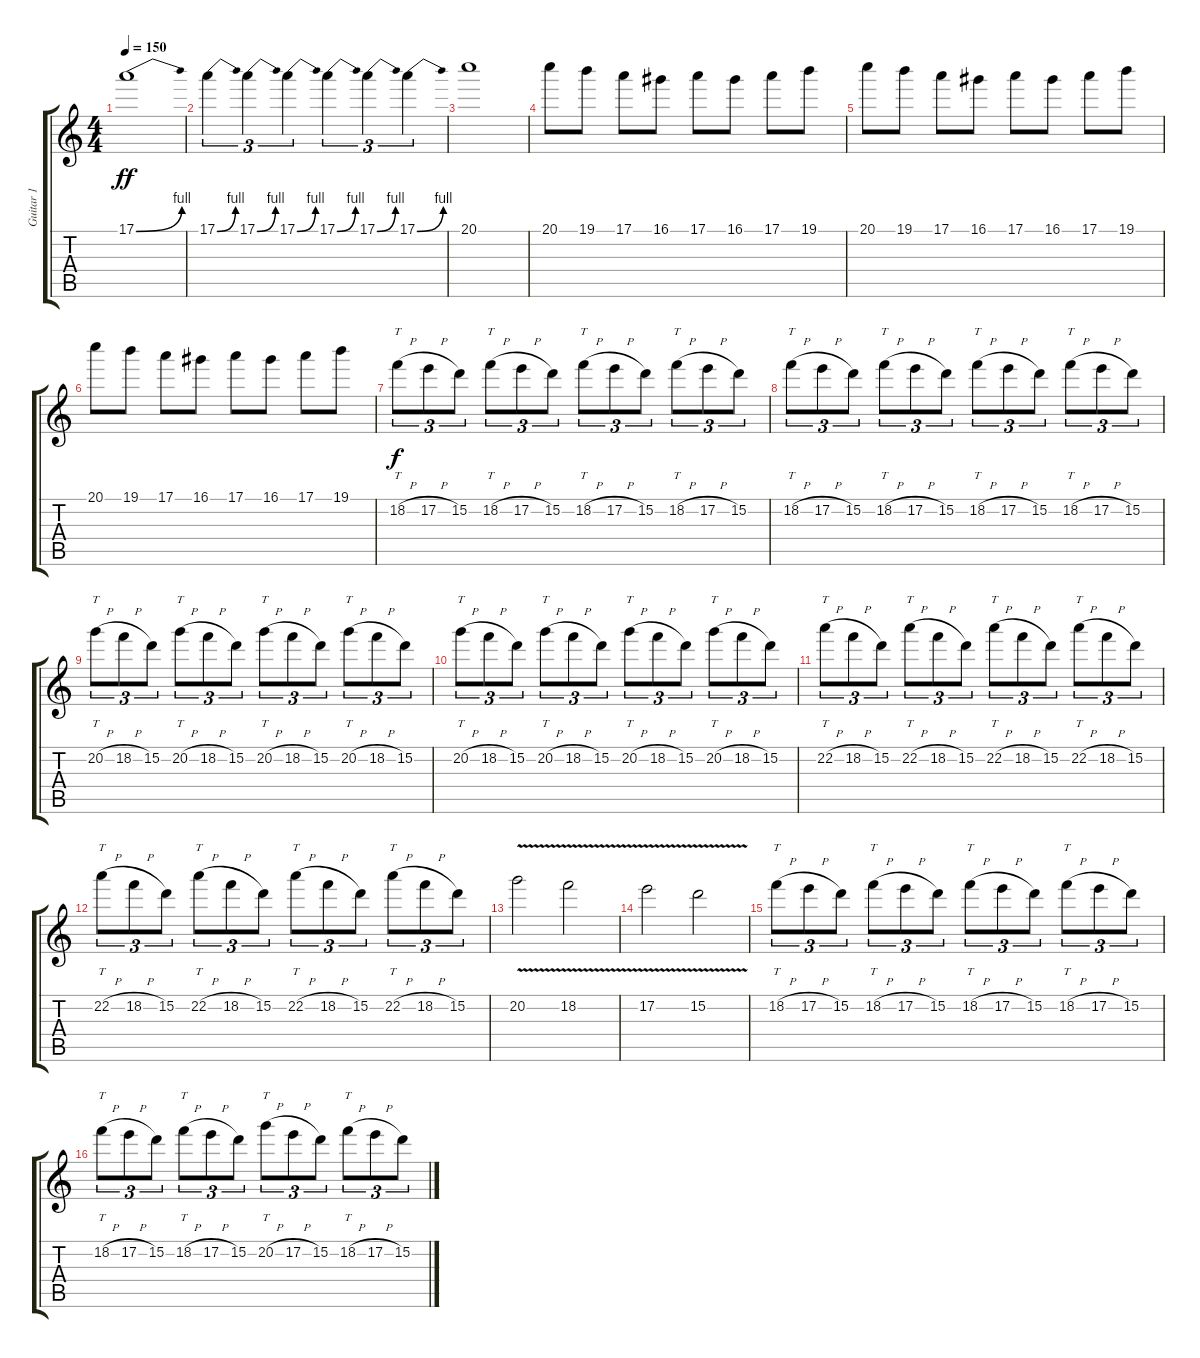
\track ("Guitar 1" "Guitar 1") {instrument distortionguitar}
\staff {score tabs}
\tuning (E4 B3 G3 D3 A2 E2) {hide}
\ts (4 4)
\tempo 150
\clef g2
\ks c
17.1{be (bend 0 0 60 4)}.1{dy ff} |
17.1{be (bend 0 0 60 4)}.4{tu (3 2)} 17.1{be (bend 0 0 60 4)}.4{tu (3 2)} 17.1{be (bend 0 0 60 4)}.4{tu (3 2)} 17.1{be (bend 0 0 60 4)}.4{tu (3 2)} 17.1{be (bend 0 0 60 4)}.4{tu (3 2)} 17.1{be (bend 0 0 60 4)}.4{tu (3 2)} |
20.1.1 |
20.1.8 19.1.8 17.1.8 16.1.8 17.1.8 16.1.8 17.1.8 19.1.8 |
20.1.8 19.1.8 17.1.8 16.1.8 17.1.8 16.1.8 17.1.8 19.1.8 |
20.1.8 19.1.8 17.1.8 16.1.8 17.1.8 16.1.8 17.1.8 19.1.8 |
18.2{h}.8{tt tu (3 2) dy f} 17.2{h}.8{tu (3 2)} 15.2.8{tu (3 2)} 18.2{h}.8{tt tu (3 2)} 17.2{h}.8{tu (3 2)} 15.2.8{tu (3 2)} 18.2{h}.8{tt tu (3 2)} 17.2{h}.8{tu (3 2)} 15.2.8{tu (3 2)} 18.2{h}.8{tt tu (3 2)} 17.2{h}.8{tu (3 2)} 15.2.8{tu (3 2)} |
18.2{h}.8{tt tu (3 2)} 17.2{h}.8{tu (3 2)} 15.2.8{tu (3 2)} 18.2{h}.8{tt tu (3 2)} 17.2{h}.8{tu (3 2)} 15.2.8{tu (3 2)} 18.2{h}.8{tt tu (3 2)} 17.2{h}.8{tu (3 2)} 15.2.8{tu (3 2)} 18.2{h}.8{tt tu (3 2)} 17.2{h}.8{tu (3 2)} 15.2.8{tu (3 2)} |
20.2{h}.8{tt tu (3 2)} 18.2{h}.8{tu (3 2)} 15.2.8{tu (3 2)} 20.2{h}.8{tt tu (3 2)} 18.2{h}.8{tu (3 2)} 15.2.8{tu (3 2)} 20.2{h}.8{tt tu (3 2)} 18.2{h}.8{tu (3 2)} 15.2.8{tu (3 2)} 20.2{h}.8{tt tu (3 2)} 18.2{h}.8{tu (3 2)} 15.2.8{tu (3 2)} |
20.2{h}.8{tt tu (3 2)} 18.2{h}.8{tu (3 2)} 15.2.8{tu (3 2)} 20.2{h}.8{tt tu (3 2)} 18.2{h}.8{tu (3 2)} 15.2.8{tu (3 2)} 20.2{h}.8{tt tu (3 2)} 18.2{h}.8{tu (3 2)} 15.2.8{tu (3 2)} 20.2{h}.8{tt tu (3 2)} 18.2{h}.8{tu (3 2)} 15.2.8{tu (3 2)} |
22.2{h}.8{tt tu (3 2)} 18.2{h}.8{tu (3 2)} 15.2.8{tu (3 2)} 22.2{h}.8{tt tu (3 2)} 18.2{h}.8{tu (3 2)} 15.2.8{tu (3 2)} 22.2{h}.8{tt tu (3 2)} 18.2{h}.8{tu (3 2)} 15.2.8{tu (3 2)} 22.2{h}.8{tt tu (3 2)} 18.2{h}.8{tu (3 2)} 15.2.8{tu (3 2)} |
22.2{h}.8{tt tu (3 2)} 18.2{h}.8{tu (3 2)} 15.2.8{tu (3 2)} 22.2{h}.8{tt tu (3 2)} 18.2{h}.8{tu (3 2)} 15.2.8{tu (3 2)} 22.2{h}.8{tt tu (3 2)} 18.2{h}.8{tu (3 2)} 15.2.8{tu (3 2)} 22.2{h}.8{tt tu (3 2)} 18.2{h}.8{tu (3 2)} 15.2.8{tu (3 2)} |
20.2{v}.2 18.2{v}.2 |
17.2{v}.2 15.2{v}.2 |
18.2{h}.8{tt tu (3 2)} 17.2{h}.8{tu (3 2)} 15.2.8{tu (3 2)} 18.2{h}.8{tt tu (3 2)} 17.2{h}.8{tu (3 2)} 15.2.8{tu (3 2)} 18.2{h}.8{tt tu (3 2)} 17.2{h}.8{tu (3 2)} 15.2.8{tu (3 2)} 18.2{h}.8{tt tu (3 2)} 17.2{h}.8{tu (3 2)} 15.2.8{tu (3 2)} |
18.2{h}.8{tt tu (3 2)} 17.2{h}.8{tu (3 2)} 15.2.8{tu (3 2)} 18.2{h}.8{tt tu (3 2)} 17.2{h}.8{tu (3 2)} 15.2.8{tu (3 2)} 20.2{h}.8{tt tu (3 2)} 17.2{h}.8{tu (3 2)} 15.2.8{tu (3 2)} 18.2{h}.8{tt tu (3 2)} 17.2{h}.8{tu (3 2)} 15.2.8{tu (3 2)}
